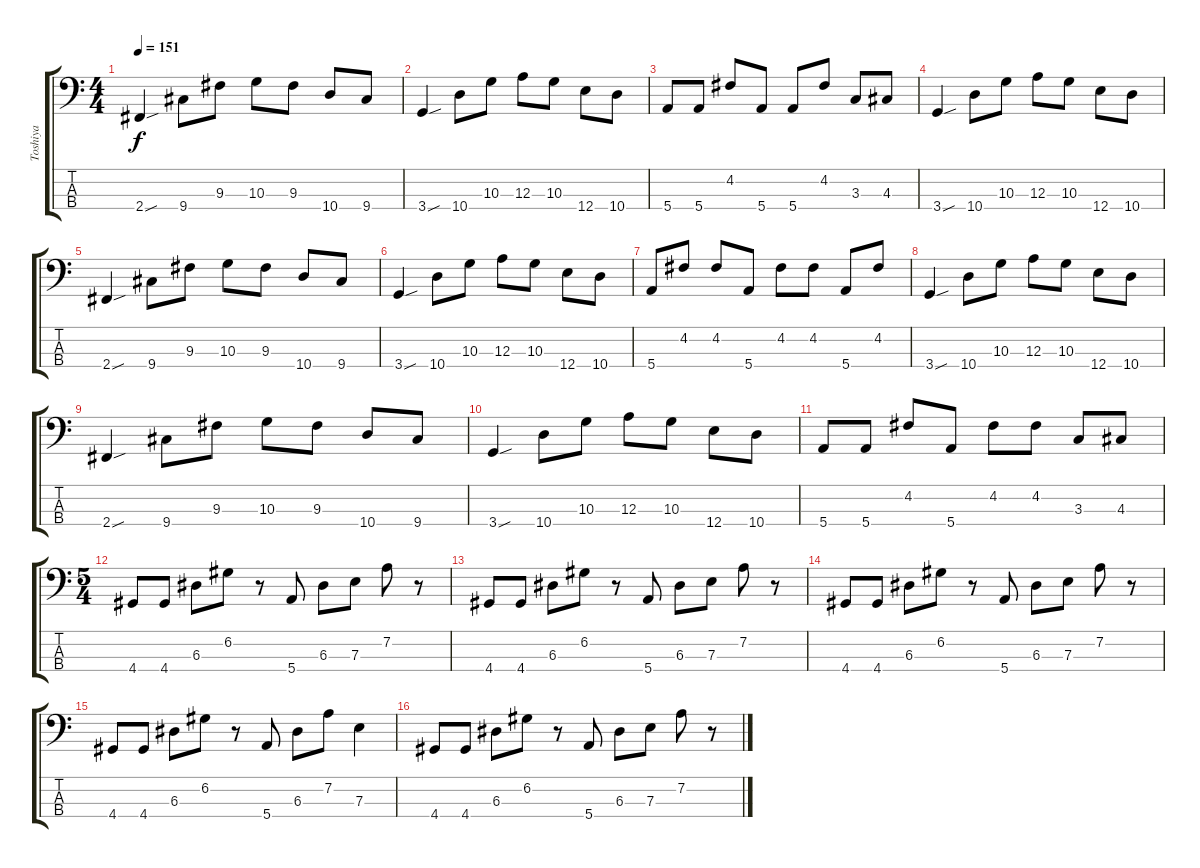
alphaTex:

\track ("Toshiya" "Toshiya") {instrument electricbasspick}
\staff {score tabs}
\tuning (G2 D2 A1 E1) {hide}
\ts (4 4)
\tempo 151
\clef f4
\ks c
2.4{sou}.4{dy f} 9.4.8 9.3.8 10.3.8 9.3.8 10.4.8 9.4.8 |
3.4{sou}.4 10.4.8 10.3.8 12.3.8 10.3.8 12.4.8 10.4.8 |
5.4.8 5.4.8 4.2.8 5.4.8 5.4.8 4.2.8 3.3.8 4.3.8 |
3.4{sou}.4 10.4.8 10.3.8 12.3.8 10.3.8 12.4.8 10.4.8 |
2.4{sou}.4 9.4.8 9.3.8 10.3.8 9.3.8 10.4.8 9.4.8 |
3.4{sou}.4 10.4.8 10.3.8 12.3.8 10.3.8 12.4.8 10.4.8 |
5.4.8 4.2.8 4.2.8 5.4.8 4.2.8 4.2.8 5.4.8 4.2.8 |
3.4{sou}.4 10.4.8 10.3.8 12.3.8 10.3.8 12.4.8 10.4.8 |
2.4{sou}.4 9.4.8 9.3.8 10.3.8 9.3.8 10.4.8 9.4.8 |
3.4{sou}.4 10.4.8 10.3.8 12.3.8 10.3.8 12.4.8 10.4.8 |
5.4.8 5.4.8 4.2.8 5.4.8 4.2.8 4.2.8 3.3.8 4.3.8 |
\ts (5 4)
4.4.8 4.4.8 6.3.8 6.2.8 r.8 5.4.8 6.3.8 7.3.8 7.2.8 r.8 |
4.4.8 4.4.8 6.3.8 6.2.8 r.8 5.4.8 6.3.8 7.3.8 7.2.8 r.8 |
4.4.8 4.4.8 6.3.8 6.2.8 r.8 5.4.8 6.3.8 7.3.8 7.2.8 r.8 |
4.4.8 4.4.8 6.3.8 6.2.8 r.8 5.4.8 6.3.8 7.2.8 7.3.4 |
4.4.8 4.4.8 6.3.8 6.2.8 r.8 5.4.8 6.3.8 7.3.8 7.2.8 r.8
